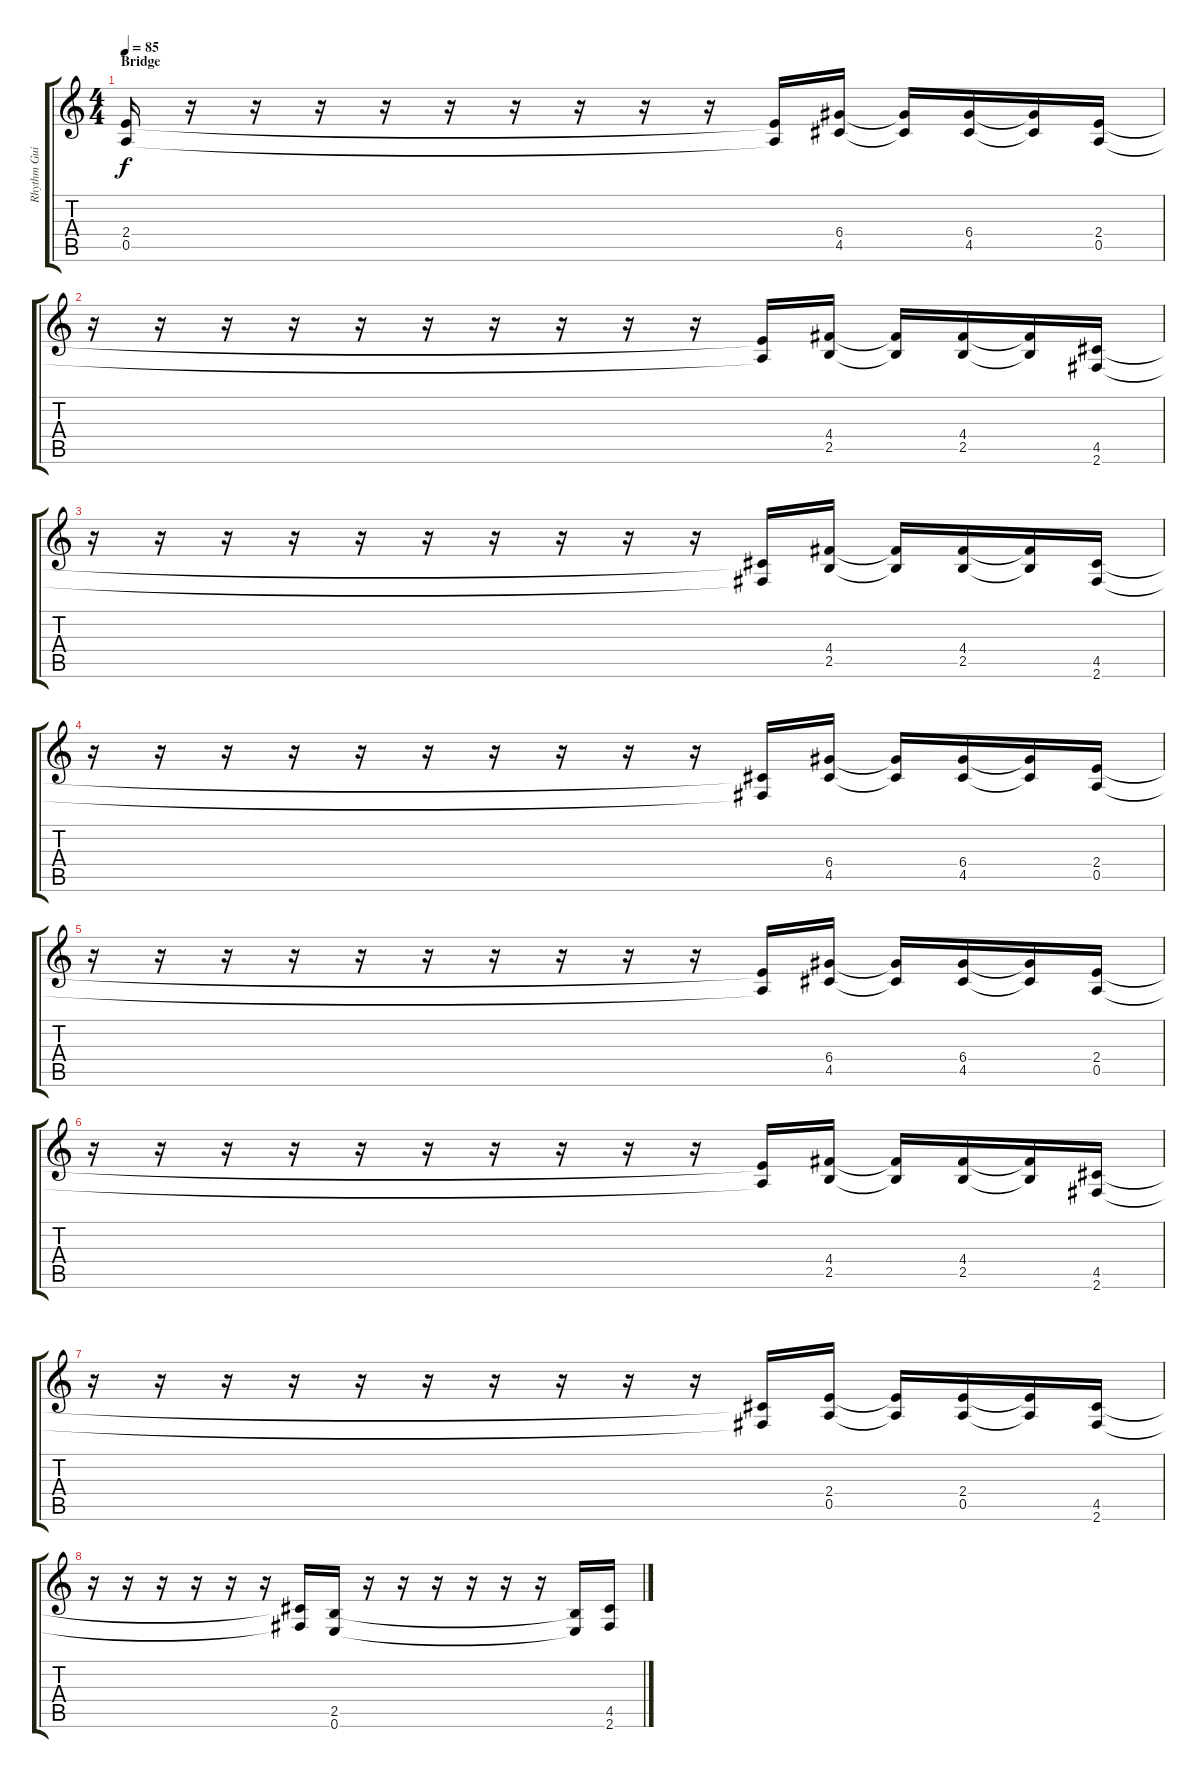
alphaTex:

\track ("Rhythm Guitar" "Rhythm Gui") {instrument distortionguitar}
\staff {score tabs}
\tuning (E4 B3 G3 D3 A2 E2) {hide}
\ts (4 4)
\section ("" "Bridge")
\tempo 85
\clef g2
\ks c
(2.4 0.5).16{dy f} r.16 r.16 r.16 r.16 r.16 r.16 r.16 r.16 r.16 (2.4{t} 0.5{t}).16 (6.4 4.5).16 (6.4{t} 4.5{t}).16 (6.4 4.5).16 (6.4{t} 4.5{t}).16 (2.4 0.5).16 |
r.16 r.16 r.16 r.16 r.16 r.16 r.16 r.16 r.16 r.16 (2.4{t} 0.5{t}).16 (4.4 2.5).16 (4.4{t} 2.5{t}).16 (4.4 2.5).16 (4.4{t} 2.5{t}).16 (4.5 2.6).16 |
r.16 r.16 r.16 r.16 r.16 r.16 r.16 r.16 r.16 r.16 (4.5{t} 2.6{t}).16 (4.4 2.5).16 (4.4{t} 2.5{t}).16 (4.4 2.5).16 (4.4{t} 2.5{t}).16 (4.5 2.6).16 |
r.16 r.16 r.16 r.16 r.16 r.16 r.16 r.16 r.16 r.16 (4.5{t} 2.6{t}).16 (6.4 4.5).16 (6.4{t} 4.5{t}).16 (6.4 4.5).16 (6.4{t} 4.5{t}).16 (2.4 0.5).16 |
r.16 r.16 r.16 r.16 r.16 r.16 r.16 r.16 r.16 r.16 (2.4{t} 0.5{t}).16 (6.4 4.5).16 (6.4{t} 4.5{t}).16 (6.4 4.5).16 (6.4{t} 4.5{t}).16 (2.4 0.5).16 |
r.16 r.16 r.16 r.16 r.16 r.16 r.16 r.16 r.16 r.16 (2.4{t} 0.5{t}).16 (4.4 2.5).16 (4.4{t} 2.5{t}).16 (4.4 2.5).16 (4.4{t} 2.5{t}).16 (4.5 2.6).16 |
r.16 r.16 r.16 r.16 r.16 r.16 r.16 r.16 r.16 r.16 (4.5{t} 2.6{t}).16 (2.4 0.5).16 (2.4{t} 0.5{t}).16 (2.4 0.5).16 (2.4{t} 0.5{t}).16 (4.5 2.6).16 |
r.16 r.16 r.16 r.16 r.16 r.16 (4.5{t} 2.6{t}).16 (2.5 0.6).16 r.16 r.16 r.16 r.16 r.16 r.16 (2.5{t} 0.6{t}).16 (4.5 2.6).16
